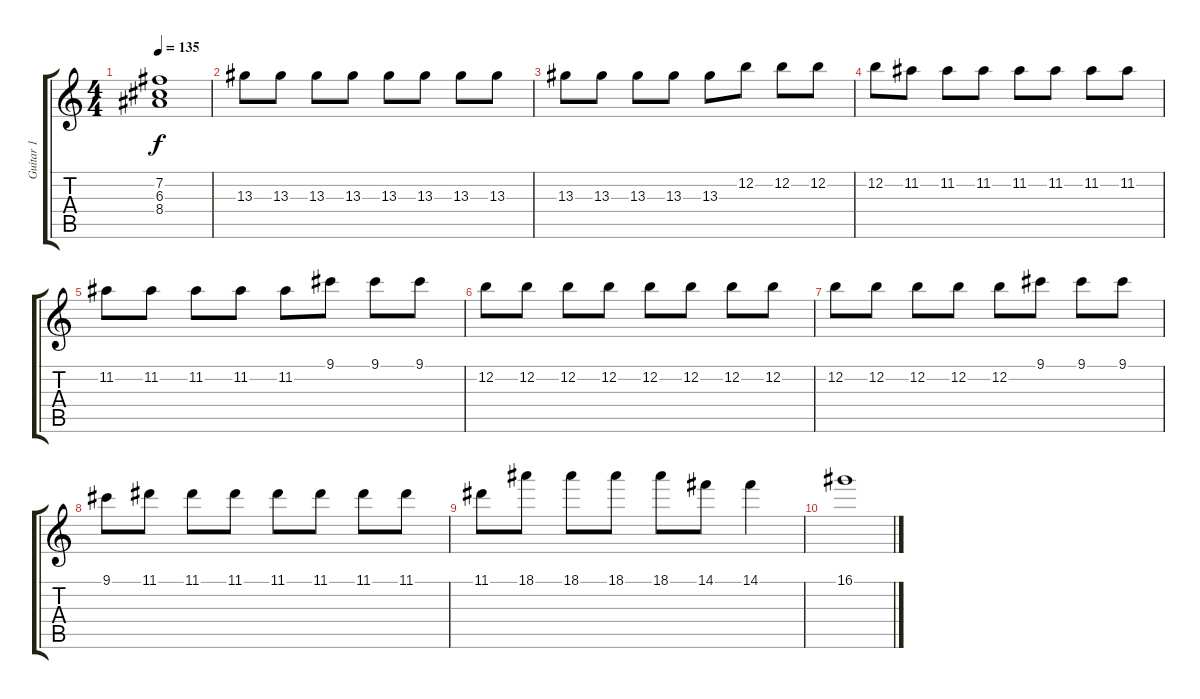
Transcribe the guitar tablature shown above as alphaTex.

\track ("Guitar 1" "Guitar 1") {instrument electricguitarjazz}
\staff {score tabs}
\tuning (E4 B3 G3 D3 A2 E2) {hide}
\ts (4 4)
\tempo 135
\clef g2
\ks c
(7.2{t} 6.3{t} 8.4{t}).1{dy f} |
13.3.8{volume 12 balance 13 instrument electricguitarjazz} 13.3.8 13.3.8 13.3.8 13.3.8 13.3.8 13.3.8 13.3.8 |
13.3.8 13.3.8 13.3.8 13.3.8 13.3.8 12.2.8 12.2.8 12.2.8 |
12.2.8 11.2.8 11.2.8 11.2.8 11.2.8 11.2.8 11.2.8 11.2.8 |
11.2.8 11.2.8 11.2.8 11.2.8 11.2.8 9.1.8 9.1.8 9.1.8 |
12.2.8 12.2.8 12.2.8 12.2.8 12.2.8 12.2.8 12.2.8 12.2.8 |
12.2.8 12.2.8 12.2.8 12.2.8 12.2.8 9.1.8 9.1.8 9.1.8 |
9.1.8 11.1.8 11.1.8 11.1.8 11.1.8 11.1.8 11.1.8 11.1.8 |
11.1.8 18.1.8 18.1.8 18.1.8 18.1.8 14.1.8 14.1.4 |
16.1.1
